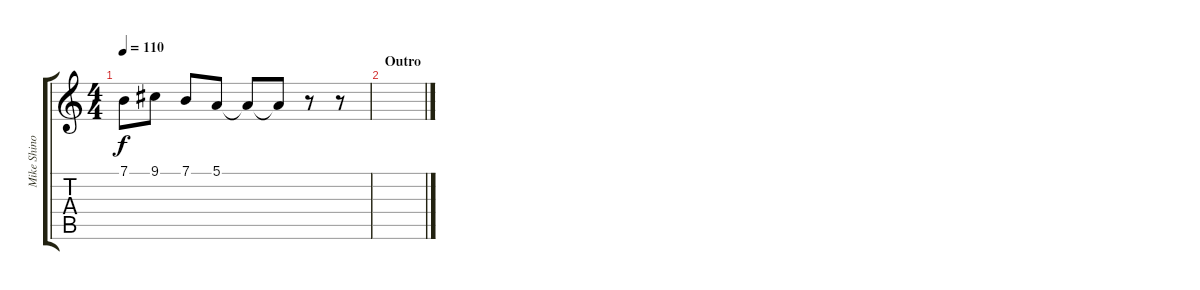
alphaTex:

\track ("Mike Shinoda (Chorus)" "Mike Shino") {instrument harmonica}
\staff {score tabs}
\tuning (E4 B3 G3 D3 A2 E2) {hide}
\ts (4 4)
\tempo 110
\clef g2
\ks c
7.1{t}.8{dy f} 9.1.8 7.1.8 5.1.8 5.1{t}.8 5.1{t}.8 r.8 r.8 |
\section ("" "Outro")
